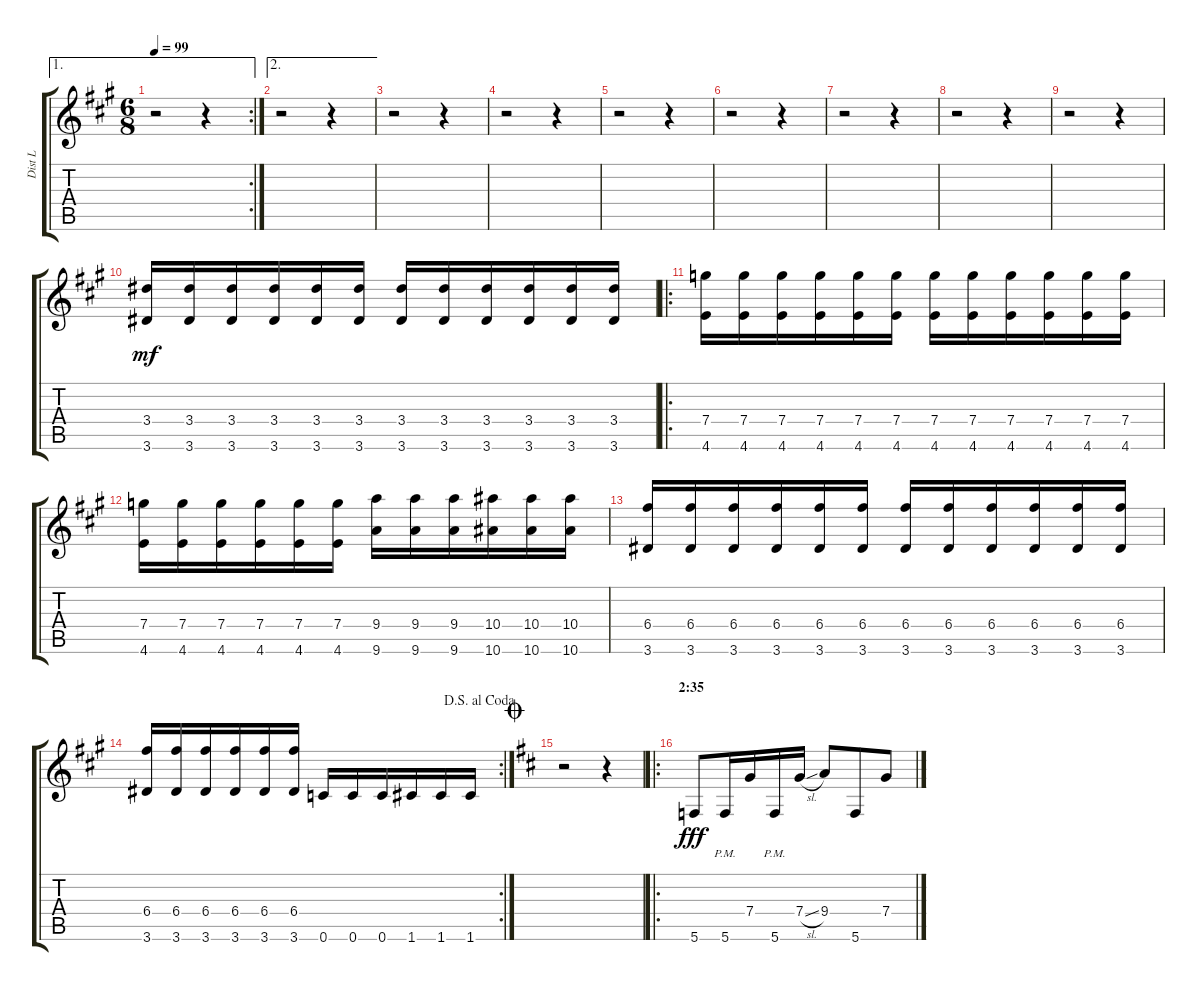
\track ("Dist L" "Dist L") {instrument distortionguitar}
\staff {score tabs}
\tuning (D4 A3 F3 C3 G2 C2) {hide}
\ae 1
\rc 2
\ts (6 8)
\tempo 99
\clef g2
\ks a
r.2{dy ff} r.4 |
\ae 2
r.2 r.4 |
r.2 r.4 |
r.2 r.4 |
r.2 r.4 |
r.2 r.4 |
r.2 r.4 |
r.2 r.4 |
r.2 r.4 |
(3.4 3.6).16{ot 8vb dy mf} (3.4 3.6).16{ot 8vb} (3.4 3.6).16{ot 8vb} (3.4 3.6).16{ot 8vb} (3.4 3.6).16{ot 8vb} (3.4 3.6).16{ot 8vb} (3.4 3.6).16{ot 8vb} (3.4 3.6).16{ot 8vb} (3.4 3.6).16{ot 8vb} (3.4 3.6).16{ot 8vb} (3.4 3.6).16{ot 8vb} (3.4 3.6).16{ot 8vb} |
\ro
(7.4 4.6).16{ot 8vb} (7.4 4.6).16{ot 8vb} (7.4 4.6).16{ot 8vb} (7.4 4.6).16{ot 8vb} (7.4 4.6).16{ot 8vb} (7.4 4.6).16{ot 8vb} (7.4 4.6).16{ot 8vb} (7.4 4.6).16{ot 8vb} (7.4 4.6).16{ot 8vb} (7.4 4.6).16{ot 8vb} (7.4 4.6).16{ot 8vb} (7.4 4.6).16{ot 8vb} |
(7.4 4.6).16{ot 8vb} (7.4 4.6).16{ot 8vb} (7.4 4.6).16{ot 8vb} (7.4 4.6).16{ot 8vb} (7.4 4.6).16{ot 8vb} (7.4 4.6).16{ot 8vb} (9.4 9.6).16{ot 8vb} (9.4 9.6).16{ot 8vb} (9.4 9.6).16{ot 8vb} (10.4 10.6).16{ot 8vb} (10.4 10.6).16{ot 8vb} (10.4 10.6).16{ot 8vb} |
(6.4 3.6).16{ot 8vb} (6.4 3.6).16{ot 8vb} (6.4 3.6).16{ot 8vb} (6.4 3.6).16{ot 8vb} (6.4 3.6).16{ot 8vb} (6.4 3.6).16{ot 8vb} (6.4 3.6).16{ot 8vb} (6.4 3.6).16{ot 8vb} (6.4 3.6).16{ot 8vb} (6.4 3.6).16{ot 8vb} (6.4 3.6).16{ot 8vb} (6.4 3.6).16{ot 8vb} |
\rc 2
\jump dalsegnoalcoda
(6.4 3.6).16{ot 8vb} (6.4 3.6).16{ot 8vb} (6.4 3.6).16{ot 8vb} (6.4 3.6).16{ot 8vb} (6.4 3.6).16{ot 8vb} (6.4 3.6).16{ot 8vb} 0.6.16{ot 8vb} 0.6.16{ot 8vb} 0.6.16{ot 8vb} 1.6.16{ot 8vb} 1.6.16{ot 8vb} 1.6.16{ot 8vb} |
\jump coda
\ks d
r.2 r.4 |
\ro
\section ("" "2:35")
5.6.8{dy fff} 5.6{pm}.16 7.4.16 5.6{pm}.16 7.4{sl}.16 9.4.8 5.6.8 7.4.8
